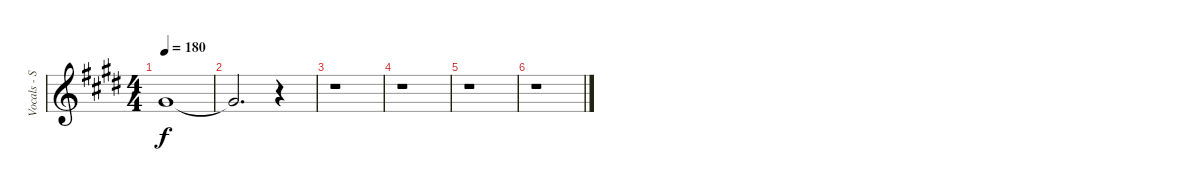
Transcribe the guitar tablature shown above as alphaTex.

\track ("Vocals - Shin" "Vocals - S") {instrument lead6voice}
\staff {score}
\tuning (E4 B3 G3 D3 A2 E2) {hide}
\ts (4 4)
\tempo 180
\clef g2
\ks e
4.1{t}.1{dy f} |
4.1{t}.2{d} r.4 |
r.1 |
r.1 |
r.1 |
r.1
